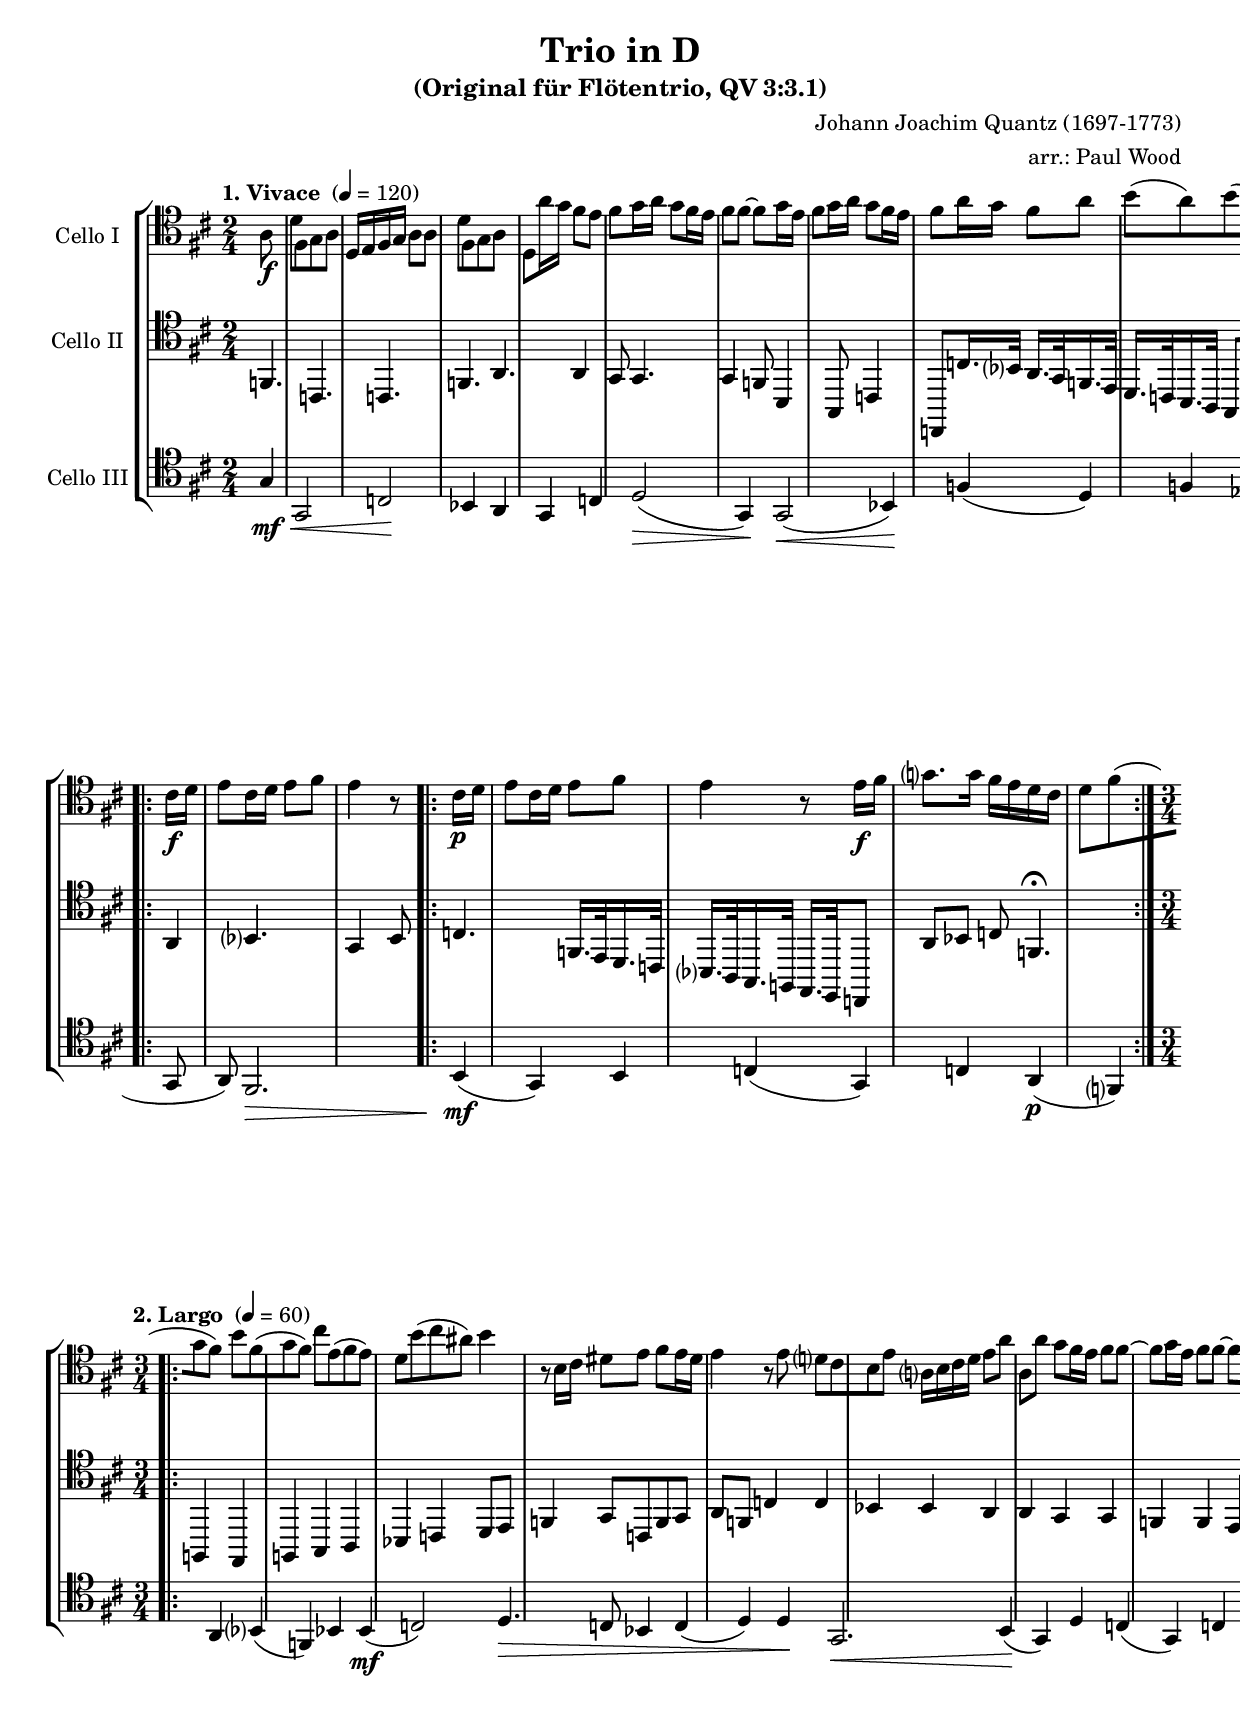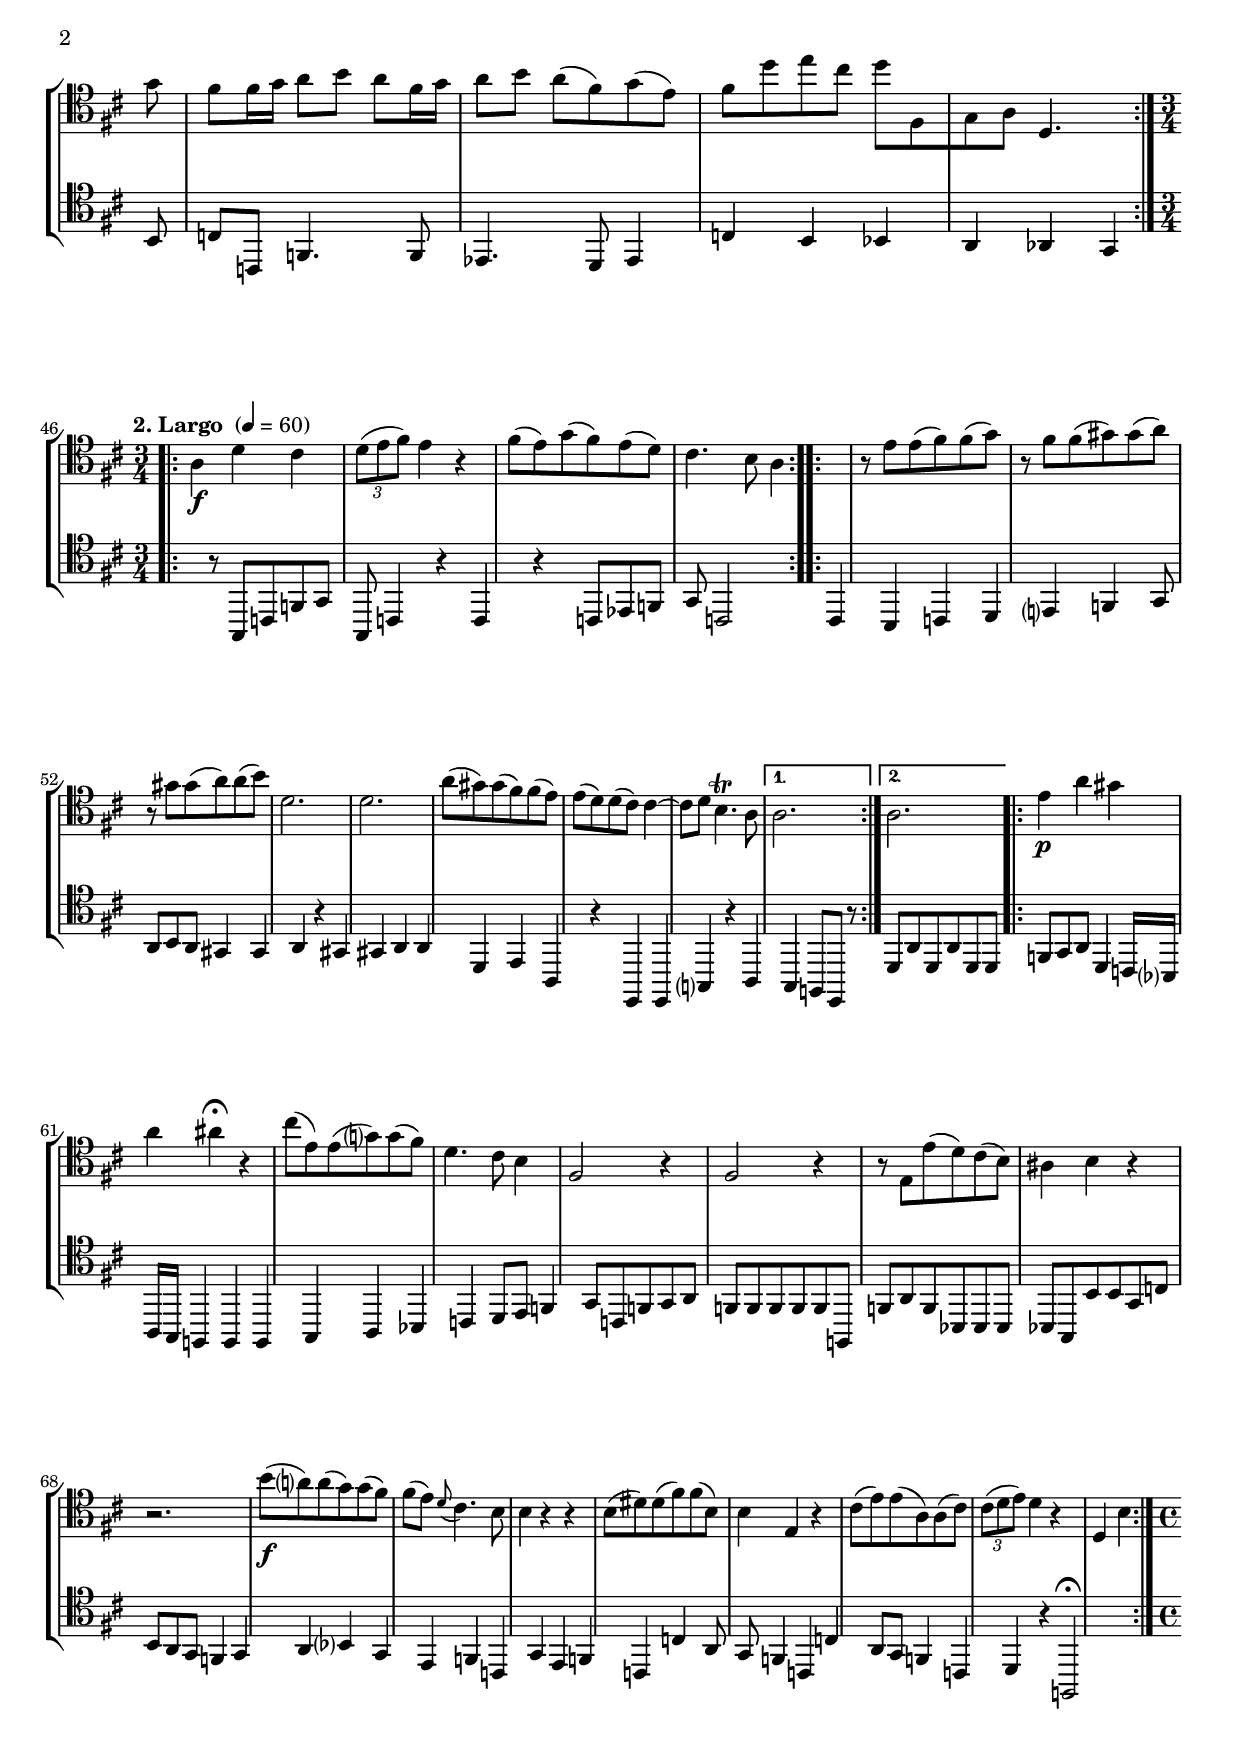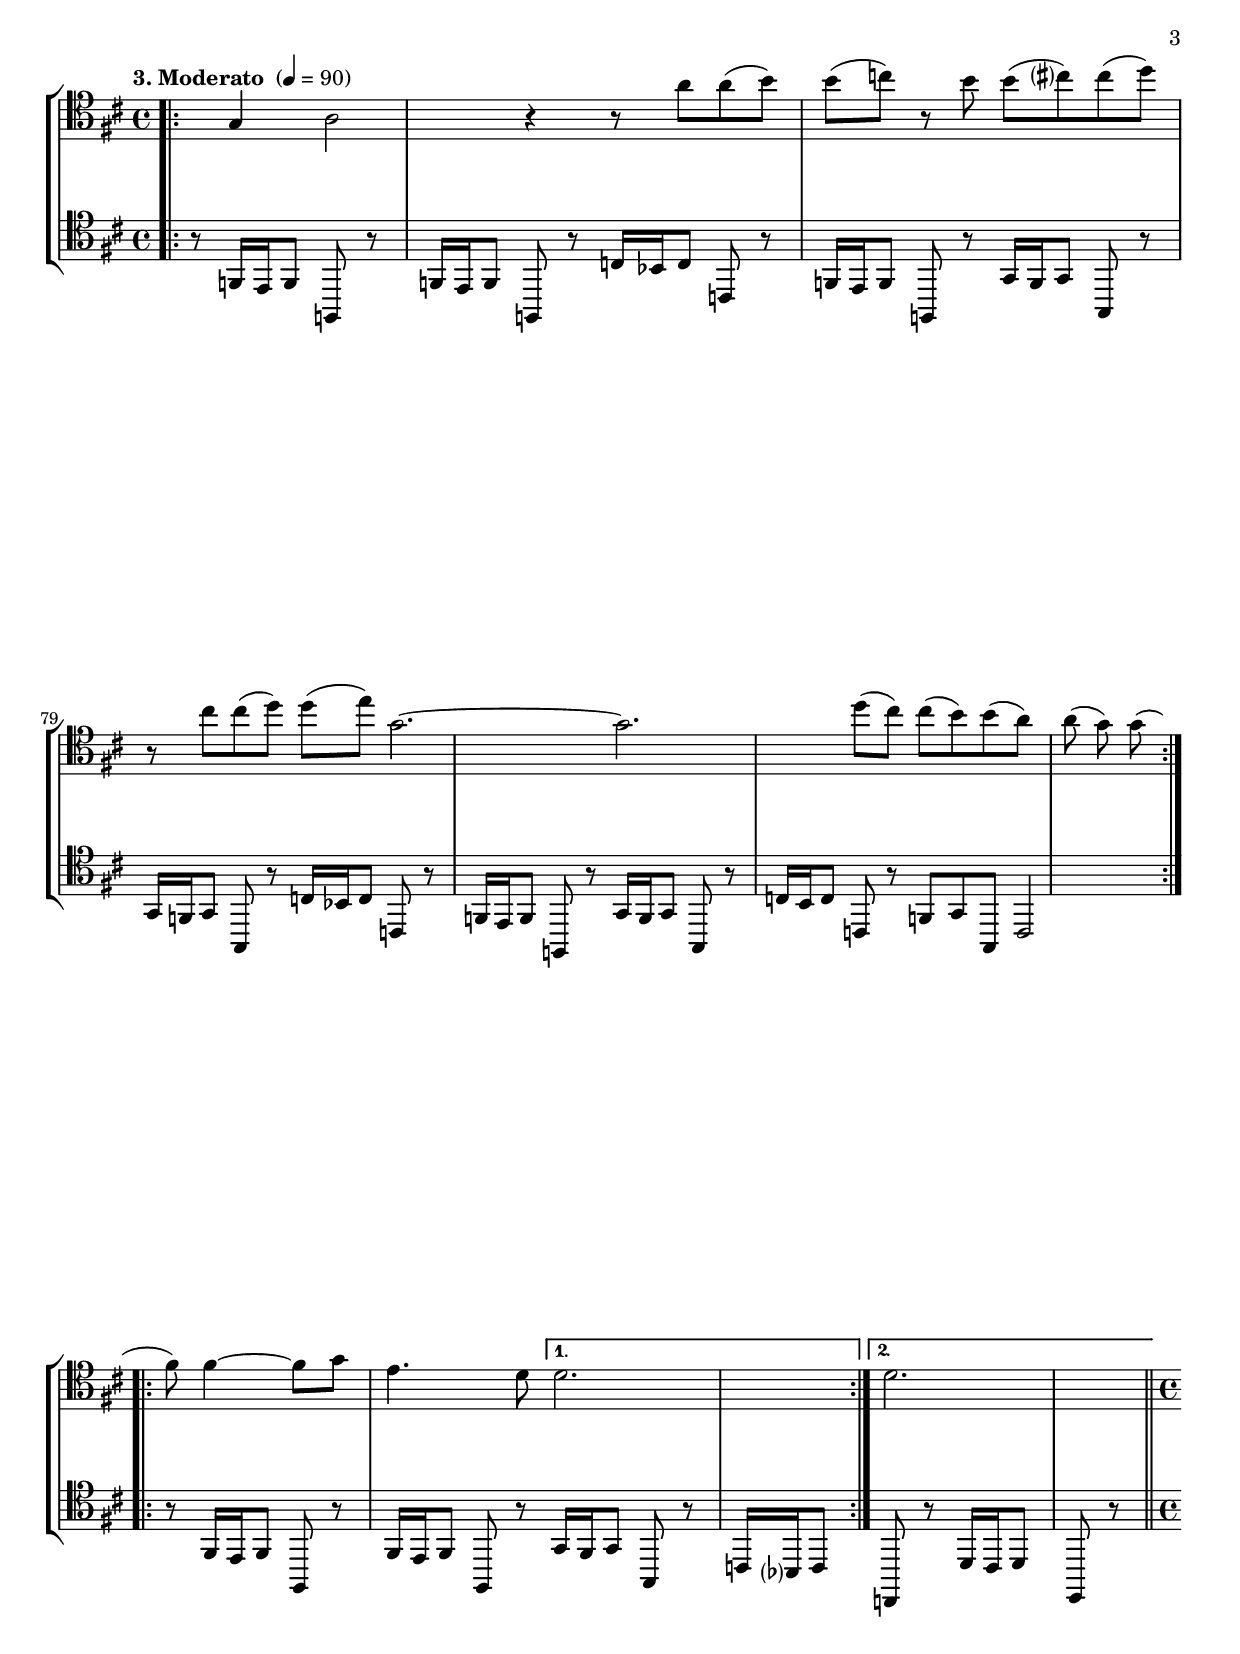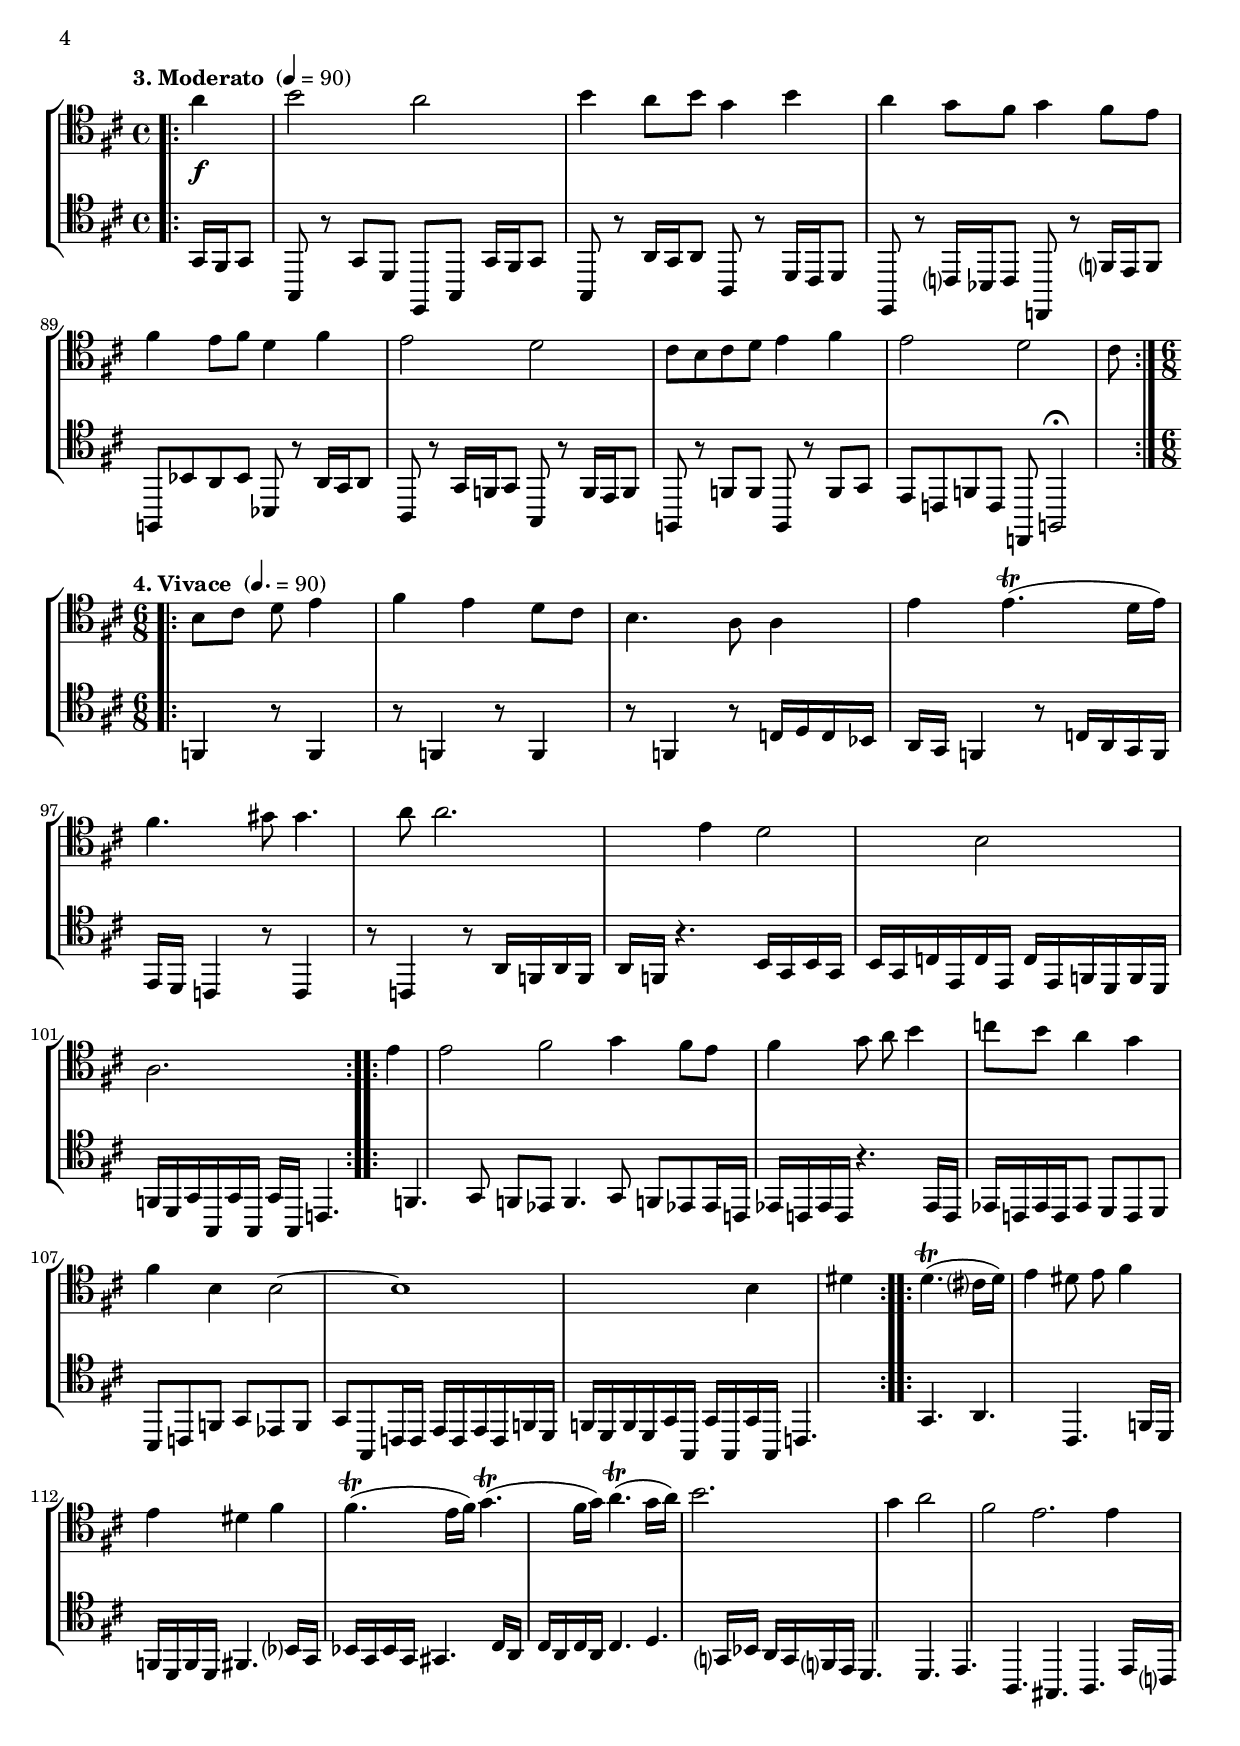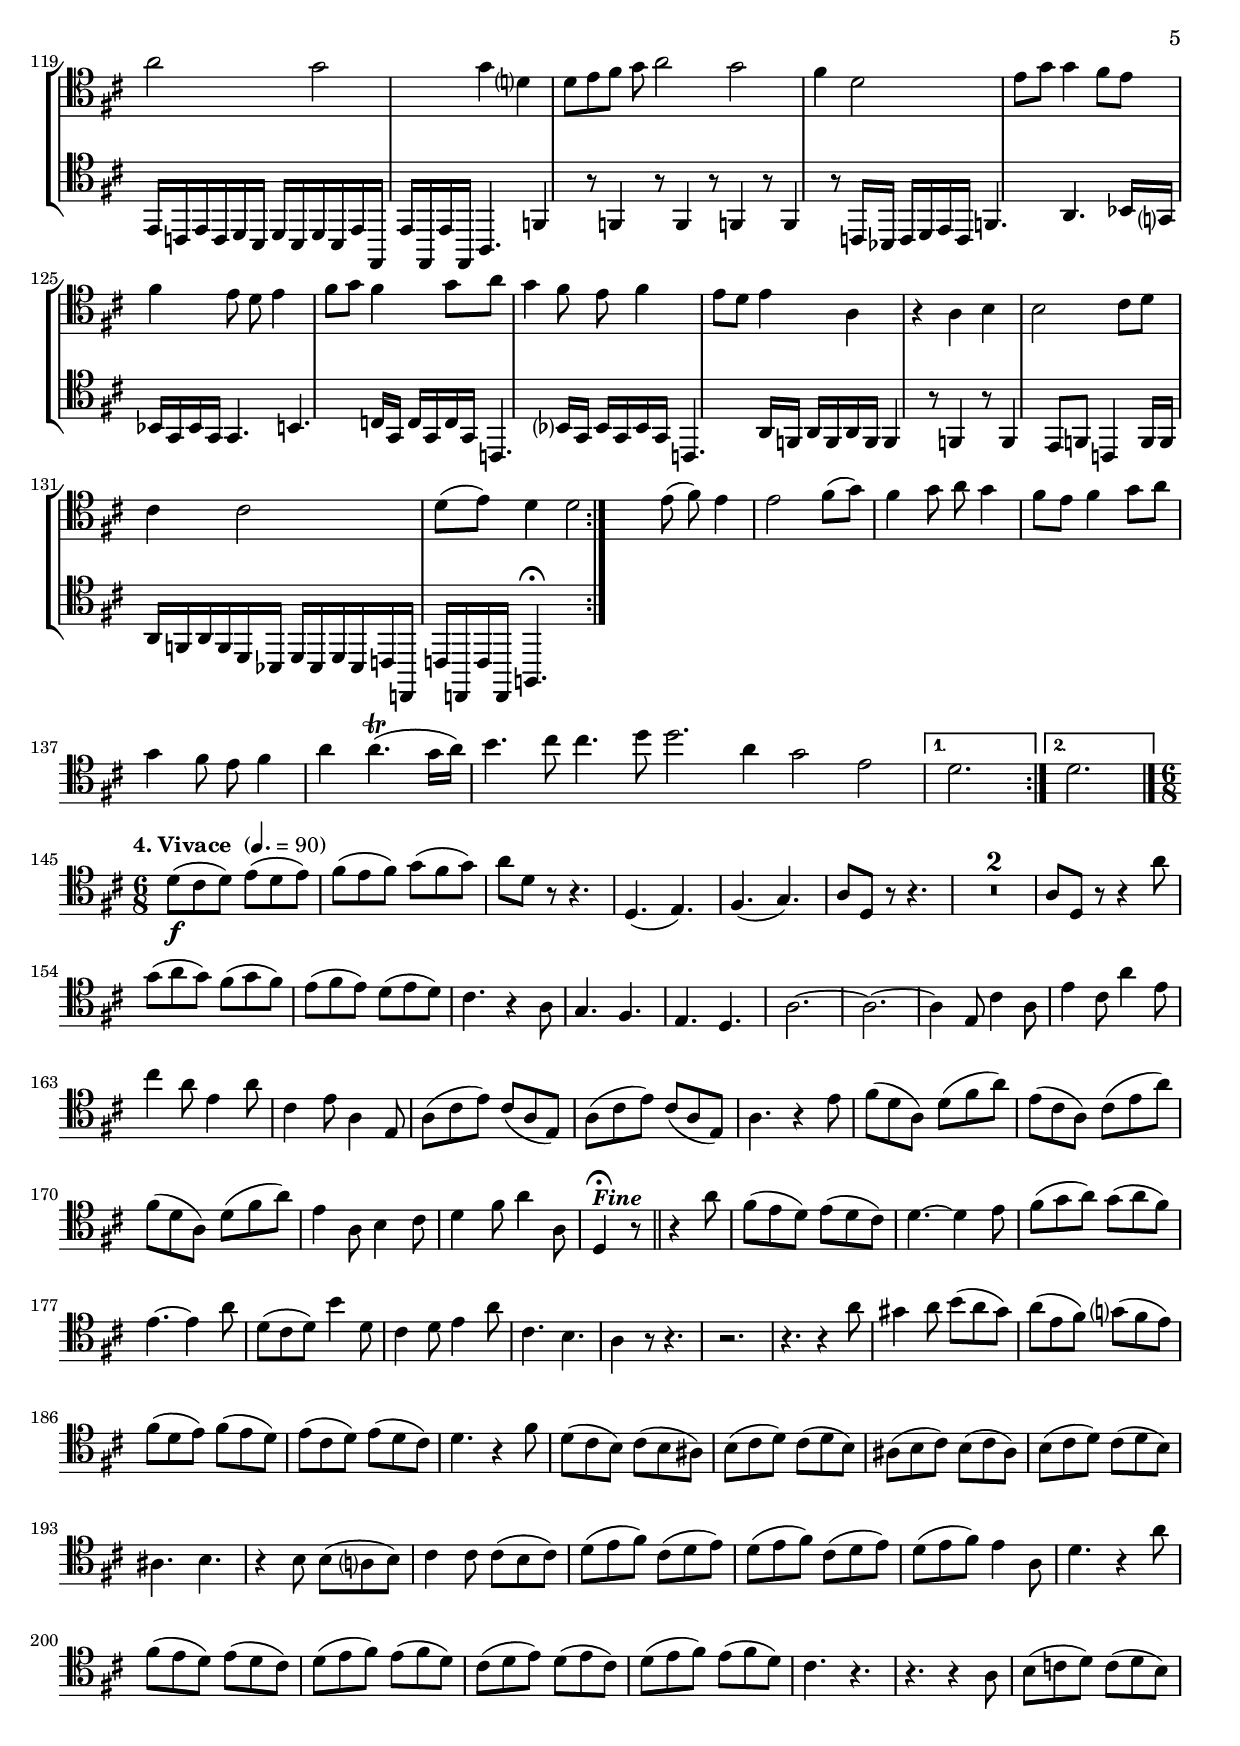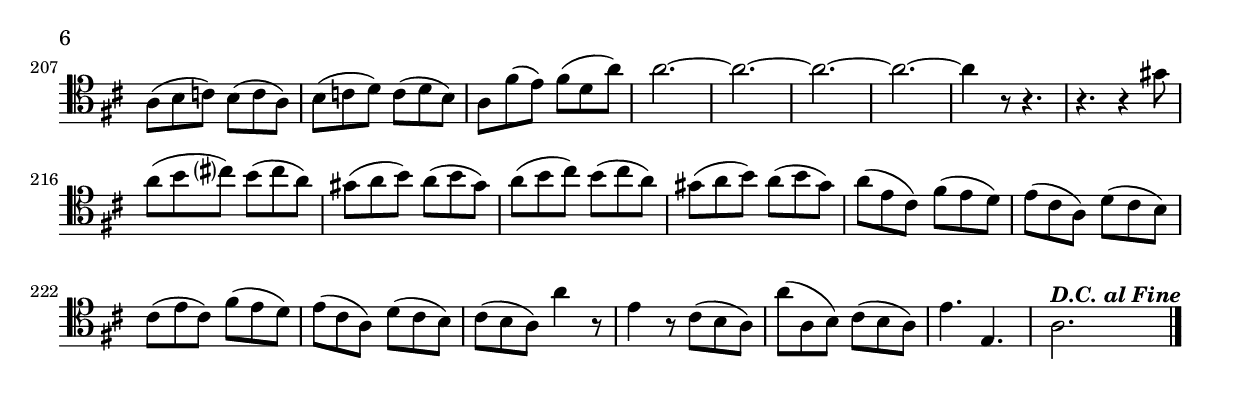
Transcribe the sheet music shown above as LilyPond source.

\version "2.14.2"
\include "deutsch.ly"

#(set-global-staff-size 18.75)

\header {
  title = "Trio in D"
  subtitle = "(Original für Flötentrio, QV 3:3.1)"
  composer = "Johann Joachim Quantz (1697-1773)"
  arranger = "arr.: Paul Wood"
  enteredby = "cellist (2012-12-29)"
}

voiceconsts = {
 \key d \major
 \clef "tenor"
% \numericTimeSignature
 \compressFullBarRests
}

%minstr = "harpsichord"
mihi = "clarinet"
%minstr = "accordion"
milo = "bassoon"

dcaf = \markup \bold \italic "D.C. al Fine"
fine = \markup \bold \italic "Fine"

introa = { \tempo "1. Vivace " 4=120 \time 2/4 }
introb = { \break \tempo "2. Largo " 4=60 \time 3/4 }
introc = { \pageBreak \tempo "3. Moderato " 4=90 \time 4/4 }
introd = { \break \tempo "4. Vivace " 4.=90 \time 6/8 }

va = \relative c'' {
  \voiceconsts

  \introa
  \repeat volta 2 {
    \partial 8 a8\f
    d[ fis, g a]
    d,16 e fis g a8 a
    d[ fis, g a]
    d, a''16 g fis8 e
    fis g16 a g8 fis16 e
    fis8 fis~ fis g16 e
    fis8 g16 a g8 fis16 e

    fis8 a16 g fis8 a
    h[( a) h( a)]
    h( a) r a,\p
    h[( a) h( a)]
    h( a) r fis'16\f g
    a8 h16 a g8 fis
    e a e fis
    e[ a, a a]

    a a16 h cis8 d
    cis cis16 d e8 fis
    e cis16 d e8 fis
    e( cis) d( h)
    cis a' h gis
    a[ cis, d e]
    a,4.
  }

  \repeat volta 2 {
    \partial 8 cis16\f d
    e8 cis16 d e8 fis

    e4 r8 cis16\p d
    e8 cis16 d e8 fis
    e4 r8 e16\f fis
    g?8. g16 fis e d cis
    d8[ fis( g fis)]
    h[ fis( g fis)]
    cis'[ e,( fis e)]
    d[ h'( cis ais)]
    h4 r8 h,16 cis

    dis8 e fis e16 dis
    e4 r8 e
    d?[ cis h e]
    a,?16 h cis d e8 a
    a, a' g fis16 e
    fis8 fis~ fis g16 e
    fis8 fis~ fis g16 e
    fis8[ a g fis]

    e cis~ cis d16 h
    cis8 cis~ cis d16 h
    cis8[ g'( fis e)]
    fis g4 fis16 e
    fis8 g4 fis16 e
    fis8 d' a h
    a[ d,, d d]

    d d'16 e fis8 g
    fis fis16 g a8 h
    a fis16 g a8 h
    a[( fis) g( e)]
    fis[ d' e cis]
    d[ fis,, g a]
    \partial 4. d,4.
  }

  \introb
  \repeat volta 2 {
    a'4\f d cis
    \times 2/3 { d8( e fis) } e4 r
    fis8( e) g( fis) e( d)
    cis4. h8 a4
    r8 e' e( fis) fis( g)
    r fis fis( gis) gis( a)

    r gis gis( a) a( h)
    d,2.
    d
    a'8( gis) gis( fis) fis( e)
    e( d) d( cis) cis4~
    cis8 d h4.\trill a8
  }
  \alternative {
    { a2. }
    { a }
  }

  \repeat volta 2 {
    e'4\p a gis
    a ais\fermata r
    cis8( e,) e( g?) g( fis)
    d4. cis8 h4
    fis2 r4
    fis2 r4
    r8 e e'( d) cis( h)
    ais4 h r

    r2.
    h'8(\f a?) a( g) g( fis)
    fis( e) \appoggiatura d cis4. h8
    h4 r r
    h8( dis) dis( fis) fis( h,)
    h4 e, r
    cis'8( e) e( a,) a( cis)
    \times 2/3 { cis( d e) } d4 r
    d, h' g
    a2 r4
    r8 a' a( h) h( c)
    r h h( cis?) cis( d)
    r cis cis( d) d( e)

    g,2.~
    g
    d'8( cis) cis( h) h( a)
    a( g) g( fis) fis4~
    fis8 g e4. d8
  }
  \alternative {
    { d2. }
    { d }
  }

  \introc
  \repeat volta 2 {
    \partial 4 a'4\f
    h2 a
    h4 a8 h g4 h
    a g8 fis g4 fis8 e
    fis4 e8 fis d4 fis
    e2 d
    cis8 h cis d e4 fis

    e2 d
    cis8 h cis d e4 fis
    e d8 cis h4. a8
    a4 e' e4.(\trill d16 e)
    fis4. gis8 gis4. a8
    a2. e4
    d2 h

    a2.
  }
  \repeat volta 2 {
    \partial 4 e'4
    e2 fis
    g4 fis8 e fis4 g8 a
    h4 c8 h a4 g
    fis h, h2~
    h1
    h4 dis dis4.(\trill cis?16 dis)

    e4 dis8 e fis4 e
    dis fis fis4.(\trill e16 fis)
    g4.(\trill fis16 g) a4.(\trill g16 a)
    h2. g4
    a2 fis
    e2. e4
    a2 g

    g4 d? d8 e fis g
    a2 g
    fis4 d2 e8 g
    g4 fis8 e fis4 e8 d
    e4 fis8 g fis4 g8 a
    g4 fis8 e fis4 e8 d

    e4 a, r a
    h h2 cis8 d
    cis4 cis2 d8( e)
    d4 d2 e8( fis)
    e4 e2 fis8( g)
    fis4 g8 a g4 fis8 e

    fis4 g8 a g4 fis8 e
    fis4 a a4.(\trill g16 a)
    h4. cis8 cis4. d8
    d2. a4
    g2 e
  }
  \alternative {
    { d2. }
    { \partial 2. d }
  } \bar "|."

  \introd
  d8(\f cis d) e( d e)
  fis( e fis) g( fis g)
  a d, r r4.
  d,( e)
  fis( g)
  a8 d, r r4.
  R2.*2

  a'8 d, r r4 a''8
  g( a g) fis( g fis)
  e( fis e) d( e d)
  cis4. r4 a8
  g4. fis
  e d
  a'2.~
  a~

  a4 e8 cis'4 a8
  e'4 cis8 a'4 e8
  cis'4 a8 e4 a8
  cis,4 e8 a,4 e8
  a( cis e) cis( a e)
  a( cis e) cis( a e)

  a4. r4 e'8
  fis( d a) d( fis a)
  e( cis a) cis( e a)
  fis( d a) d( fis a)
  e4 a,8 h4 cis8
  d4 fis8 a4 a,8
  d,4\fermata^\fine r8 \bar "||" r4 a''8

  fis( e d) e( d cis)
  d4.~ d4 e8
  fis( g a) g( a fis)
  e4.~ e4 a8
  d,( cis d) h'4 d,8
  cis4 d8 e4 a8
  cis,4. h

  a4 r8 r4.
  r2.
  r4. r4 a'8
  gis4 a8 h( a gis)
  a( e fis) g?( fis e)
  fis( d e) fis( e d)
  e( cis d) e( d cis)

  d4. r4 fis8
  d( cis h) cis( h ais)
  h( cis d) cis( d h)
  ais( h cis) h( cis ais)
  h( cis d) cis( d h)
  ais4. h
  r4 h8 h( a? h)

  cis4 cis8 cis( h cis)
  d( e fis) cis( d e)
  d( e fis) cis( d e)
  d( e fis) e4 a,8
  d4. r4 a'8
  fis( e d) e( d cis)

  d( e fis) e( fis d)
  cis( d e) d( e cis)
  d( e fis) e( fis d)
  cis4. r
  r r4 a8

  h( c d) c( d h)
  a( h c) h( c a)
  h( c d) c( d h)
  a fis'( e) fis( d a')
  a2.~
  a~
  a~

  a~
  a4 r8 r4.
  r r4 gis8
  a( h cis?) h( cis a)
  gis( a h) a( h gis)
  a( h cis) h( cis a)

  gis( a h) a( h gis)
  a( e cis) fis( e d)
  e( cis a) d( cis h)
  cis( e cis) fis( e d)
  e( cis a) d( cis h)

  cis( h a) a'4 r8
  e4 r8 cis( h a)
  a'( a, h) cis( h a)
  e'4. e,
  a2.^\dcaf \bar "|."
}

\include "v2.ily"
\include "v3.ily"

music = \new StaffGroup <<
      \new Staff {
	\set Staff.midiInstrument = \milo
	\set Staff.instrumentName = #"Cello I"
	\transpose d d, { \va }
      }

      \new Staff {
	\set Staff.midiInstrument = \milo
	\set Staff.instrumentName = #"Cello II"
	\transpose d d, { \vb }
      }

      \new Staff {
	\set Staff.midiInstrument = \milo
	\set Staff.instrumentName = #"Cello III"
	\transpose d d, { \vc }
      }
>>

\book {
  \score {
    \music
    \layout {}
  }

  \score {
    \unfoldRepeats \music

    \midi {
      \context {
        \Score
      }
    }
  }
}
